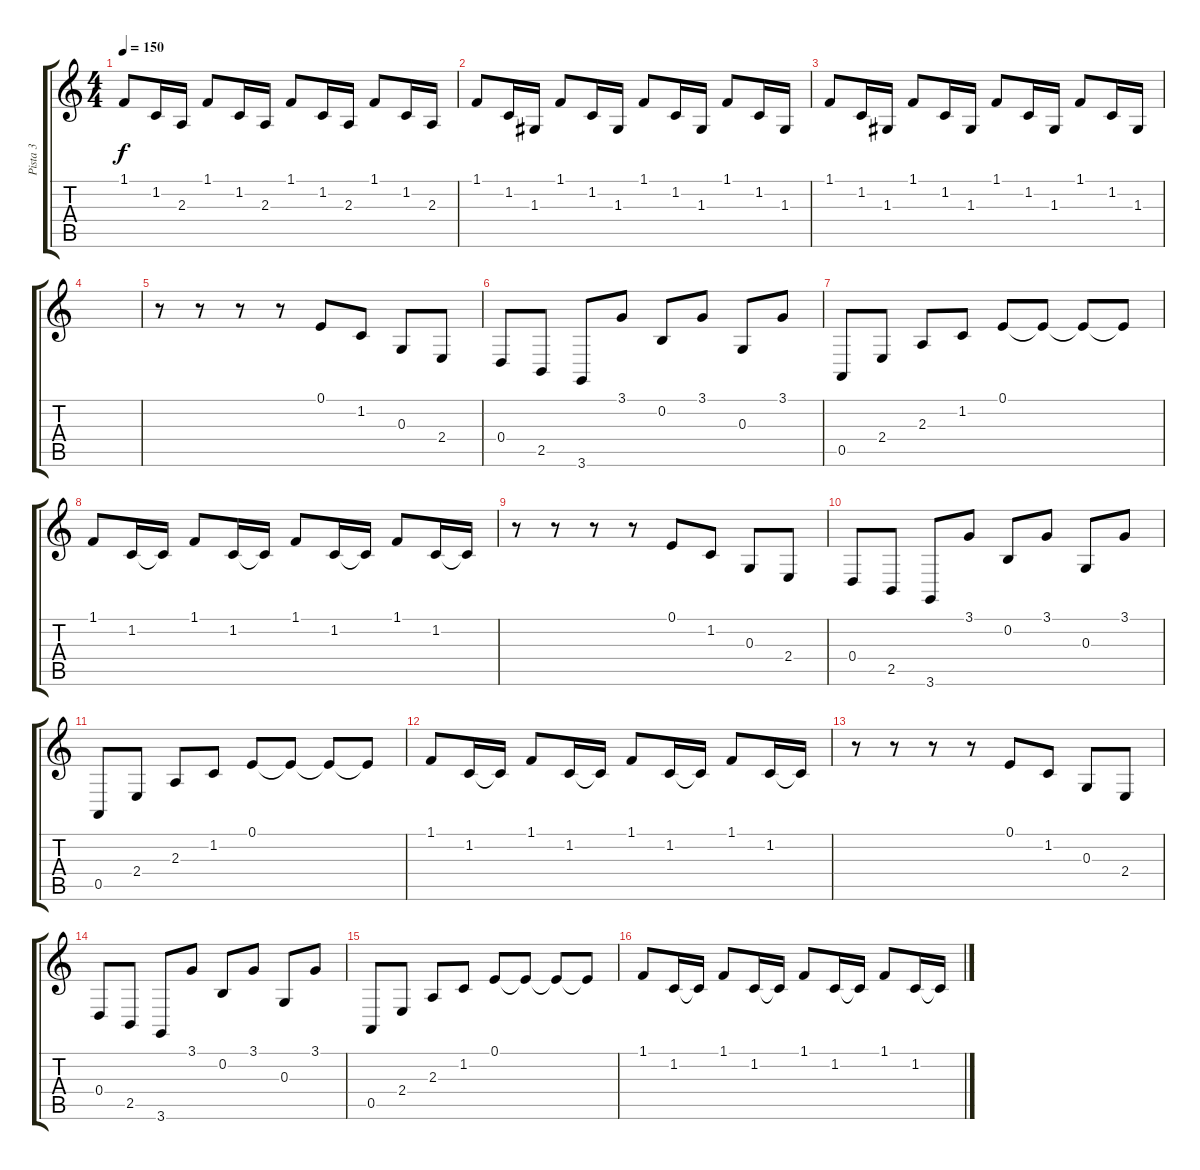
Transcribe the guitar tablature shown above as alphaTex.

\track ("Pista 3" "Pista 3") {instrument fx1rain}
\staff {score tabs}
\tuning (E4 B3 G3 D3 A2 E2) {hide}
\ts (4 4)
\tempo 150
\clef g2
\ks c
1.1.8{dy f} 1.2.16 2.3.16 1.1.8 1.2.16 2.3.16 1.1.8 1.2.16 2.3.16 1.1.8 1.2.16 2.3.16 |
1.1.8 1.2.16 1.3.16 1.1.8 1.2.16 1.3.16 1.1.8 1.2.16 1.3.16 1.1.8 1.2.16 1.3.16 |
1.1.8 1.2.16 1.3.16 1.1.8 1.2.16 1.3.16 1.1.8 1.2.16 1.3.16 1.1.8 1.2.16 1.3.16 |
|
r.8 r.8 r.8 r.8 0.1.8 1.2.8 0.3.8 2.4.8 |
0.4.8 2.5.8 3.6.8 3.1.8 0.2.8 3.1.8 0.3.8 3.1.8 |
0.5.8 2.4.8 2.3.8 1.2.8 0.1.8 0.1{t}.8 0.1{t}.8 0.1{t}.8 |
1.1.8 1.2.16 1.2{t}.16 1.1.8 1.2.16 1.2{t}.16 1.1.8 1.2.16 1.2{t}.16 1.1.8 1.2.16 1.2{t}.16 |
r.8 r.8 r.8 r.8 0.1.8 1.2.8 0.3.8 2.4.8 |
0.4.8 2.5.8 3.6.8 3.1.8 0.2.8 3.1.8 0.3.8 3.1.8 |
0.5.8 2.4.8 2.3.8 1.2.8 0.1.8 0.1{t}.8 0.1{t}.8 0.1{t}.8 |
1.1.8 1.2.16 1.2{t}.16 1.1.8 1.2.16 1.2{t}.16 1.1.8 1.2.16 1.2{t}.16 1.1.8 1.2.16 1.2{t}.16 |
r.8 r.8 r.8 r.8 0.1.8 1.2.8 0.3.8 2.4.8 |
0.4.8 2.5.8 3.6.8 3.1.8 0.2.8 3.1.8 0.3.8 3.1.8 |
0.5.8 2.4.8 2.3.8 1.2.8 0.1.8 0.1{t}.8 0.1{t}.8 0.1{t}.8 |
1.1.8 1.2.16 1.2{t}.16 1.1.8 1.2.16 1.2{t}.16 1.1.8 1.2.16 1.2{t}.16 1.1.8 1.2.16 1.2{t}.16
